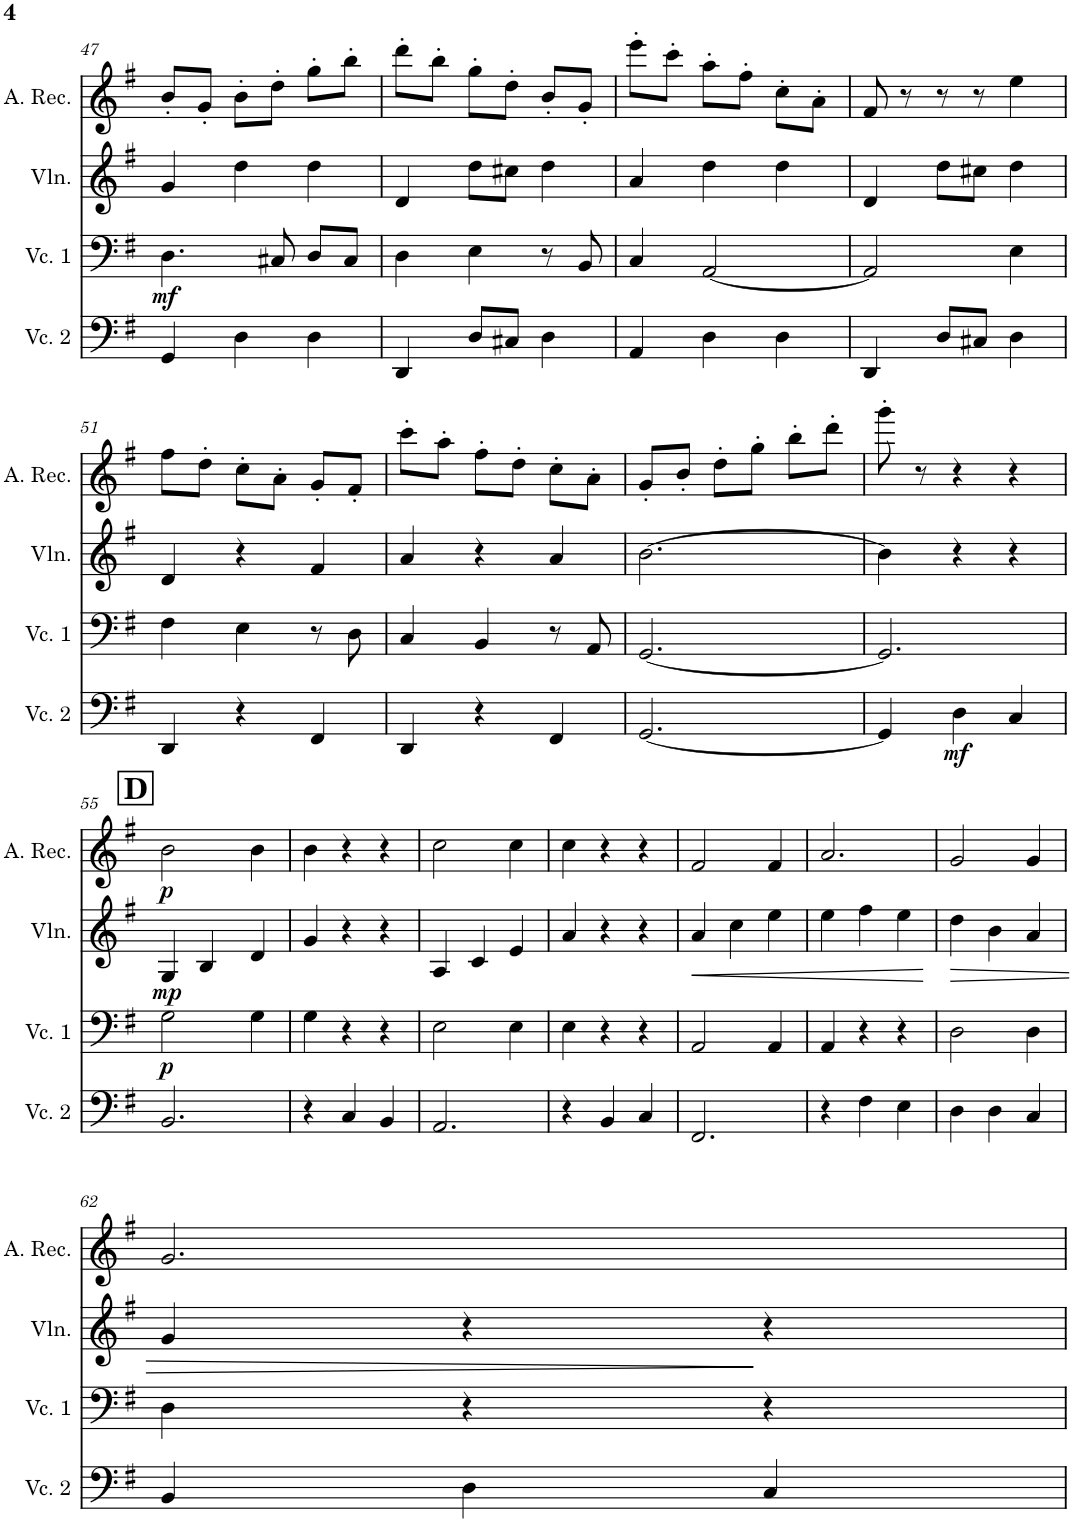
**kern	**dynam	**kern	**dynam	**kern	**dynam	**kern	**dynam
*part4	*part4	*part3	*part3	*part2	*part2	*part1	*part1
*staff4	*staff4	*staff3	*staff3	*staff2	*staff2	*staff1	*staff1
*I"Violoncello 2	*	*I"Violoncello 1	*	*I"Violin	*	*I"Alto Recorder	*
*I'Vc. 2	*	*I'Vc. 1	*	*I'Vln.	*	*I'A. Rec.	*
!!LO:PB:g=z
*clefF4	*	*clefF4	*	*clefG2	*	*clefG2	*
*k[f#]	*	*k[f#]	*	*k[f#]	*	*k[f#]	*
*M3/4	*	*M3/4	*	*M3/4	*	*M3/4	*
=47	=47	=47	=47	=47	=47	=47	=47
!	!	!	!LO:DY:b	!	!	!	!
4GG/	.	4.D\	mf	4g/	.	8b'/L	.
.	.	.	.	.	.	8g'/J	.
4D\	.	.	.	4dd\	.	8b'\L	.
.	.	8C#X/	.	.	.	8dd'\J	.
4D\	.	8D/L	.	4dd\	.	8gg'\L	.
.	.	8C#/J	.	.	.	8bb'\J	.
=48	=48	=48	=48	=48	=48	=48	=48
4DD/	.	4D\	.	4d/	.	8ddd'\L	.
.	.	.	.	.	.	8bb'\J	.
8D/L	.	4E\	.	8dd\L	.	8gg'\L	.
8C#X/J	.	.	.	8cc#X\J	.	8dd'\J	.
4D\	.	8r	.	4dd\	.	8b'/L	.
.	.	8BB/	.	.	.	8g'/J	.
=49	=49	=49	=49	=49	=49	=49	=49
4AA/	.	4C/	.	4a/	.	8eee'\L	.
.	.	.	.	.	.	8ccc'\J	.
4D\	.	[2AA/	.	4dd\	.	8aa'\L	.
.	.	.	.	.	.	8ff#'\J	.
4D\	.	.	.	4dd\	.	8cc'\L	.
.	.	.	.	.	.	8a'\J	.
=50	=50	=50	=50	=50	=50	=50	=50
4DD/	.	2AA/]	.	4d/	.	8f#/	.
.	.	.	.	.	.	8r	.
8D/L	.	.	.	8dd\L	.	8r	.
8C#X/J	.	.	.	8cc#X\J	.	8r	.
4D\	.	4E\	.	4dd\	.	4ee\	.
!!LO:LB:g=z
=51	=51	=51	=51	=51	=51	=51	=51
4DD/	.	4F#\	.	4d/	.	8ff#\L	.
.	.	.	.	.	.	8dd'\J	.
4r	.	4E\	.	4r	.	8cc'\L	.
.	.	.	.	.	.	8a'\J	.
4FF#/	.	8r	.	4f#/	.	8g'/L	.
.	.	8D\	.	.	.	8f#'/J	.
=52	=52	=52	=52	=52	=52	=52	=52
4DD/	.	4C/	.	4a/	.	8ccc'\L	.
.	.	.	.	.	.	8aa'\J	.
4r	.	4BB/	.	4r	.	8ff#'\L	.
.	.	.	.	.	.	8dd'\J	.
4FF#/	.	8r	.	4a/	.	8cc'\L	.
.	.	8AA/	.	.	.	8a'\J	.
=53	=53	=53	=53	=53	=53	=53	=53
[2.GG/	.	[2.GG/	.	[2.b\	.	8g'/L	.
.	.	.	.	.	.	8b'/J	.
.	.	.	.	.	.	8dd'\L	.
.	.	.	.	.	.	8gg'\J	.
.	.	.	.	.	.	8bb'\L	.
.	.	.	.	.	.	8ddd'\J	.
=54	=54	=54	=54	=54	=54	=54	=54
4GG/]	.	2.GG/]	.	4b\]	.	8ggg'\	.
.	.	.	.	.	.	8r	.
!	!LO:DY:b	!	!	!	!	!	!
4D\	mf	.	.	4r	.	4r	.
4C/	.	.	.	4r	.	4r	.
!!LO:LB:g=z
!!LO:REH:place=s1:a:B:cj:fs=14:t=D
=55	=55	=55	=55	=55	=55	=55	=55
!	!	!	!LO:DY:b	!	!LO:DY:b	!	!LO:DY:b
2.BB/	.	2G\	p	4G/	mp	2b\	p
.	.	.	.	4B/	.	.	.
.	.	4G\	.	4d/	.	4b\	.
=56	=56	=56	=56	=56	=56	=56	=56
4r	.	4G\	.	4g/	.	4b\	.
4C/	.	4r	.	4r	.	4r	.
4BB/	.	4r	.	4r	.	4r	.
=57	=57	=57	=57	=57	=57	=57	=57
2.AA/	.	2E\	.	4A/	.	2cc\	.
.	.	.	.	4c/	.	.	.
.	.	4E\	.	4e/	.	4cc\	.
=58	=58	=58	=58	=58	=58	=58	=58
4r	.	4E\	.	4a/	.	4cc\	.
4BB/	.	4r	.	4r	.	4r	.
4C/	.	4r	.	4r	.	4r	.
=59	=59	=59	=59	=59	=59	=59	=59
!	!	!	!	!	!LO:HP:b	!	!
2.FF#/	.	2AA/	.	4a/	<	2f#/	.
.	.	.	.	4cc\	.	.	.
.	.	4AA/	.	4ee\	.	4f#/	.
=60	=60	=60	=60	=60	=60	=60	=60
4r	.	4AA/	.	4ee\	.	2.a/	.
4F#\	.	4r	.	4ff#\	.	.	.
4E\	.	4r	.	4ee\	.	.	.
.	.	.	.	.	[	.	.
=61	=61	=61	=61	=61	=61	=61	=61
!	!	!	!	!	!LO:HP:b	!	!
4D\	.	2D\	.	4dd\	>	2g/	.
4D\	.	.	.	4b\	.	.	.
4C/	.	4D\	.	4a/	.	4g/	.
!!LO:LB:g=z
=62	=62	=62	=62	=62	=62	=62	=62
4BB/	.	4D\	.	4g/	.	2.g/	.
4D\	.	4r	.	4r	.	.	.
4C/	.	4r	.	4r	]	.	.
=	=	=	=	=	=	=	=
*-	*-	*-	*-	*-	*-	*-	*-
